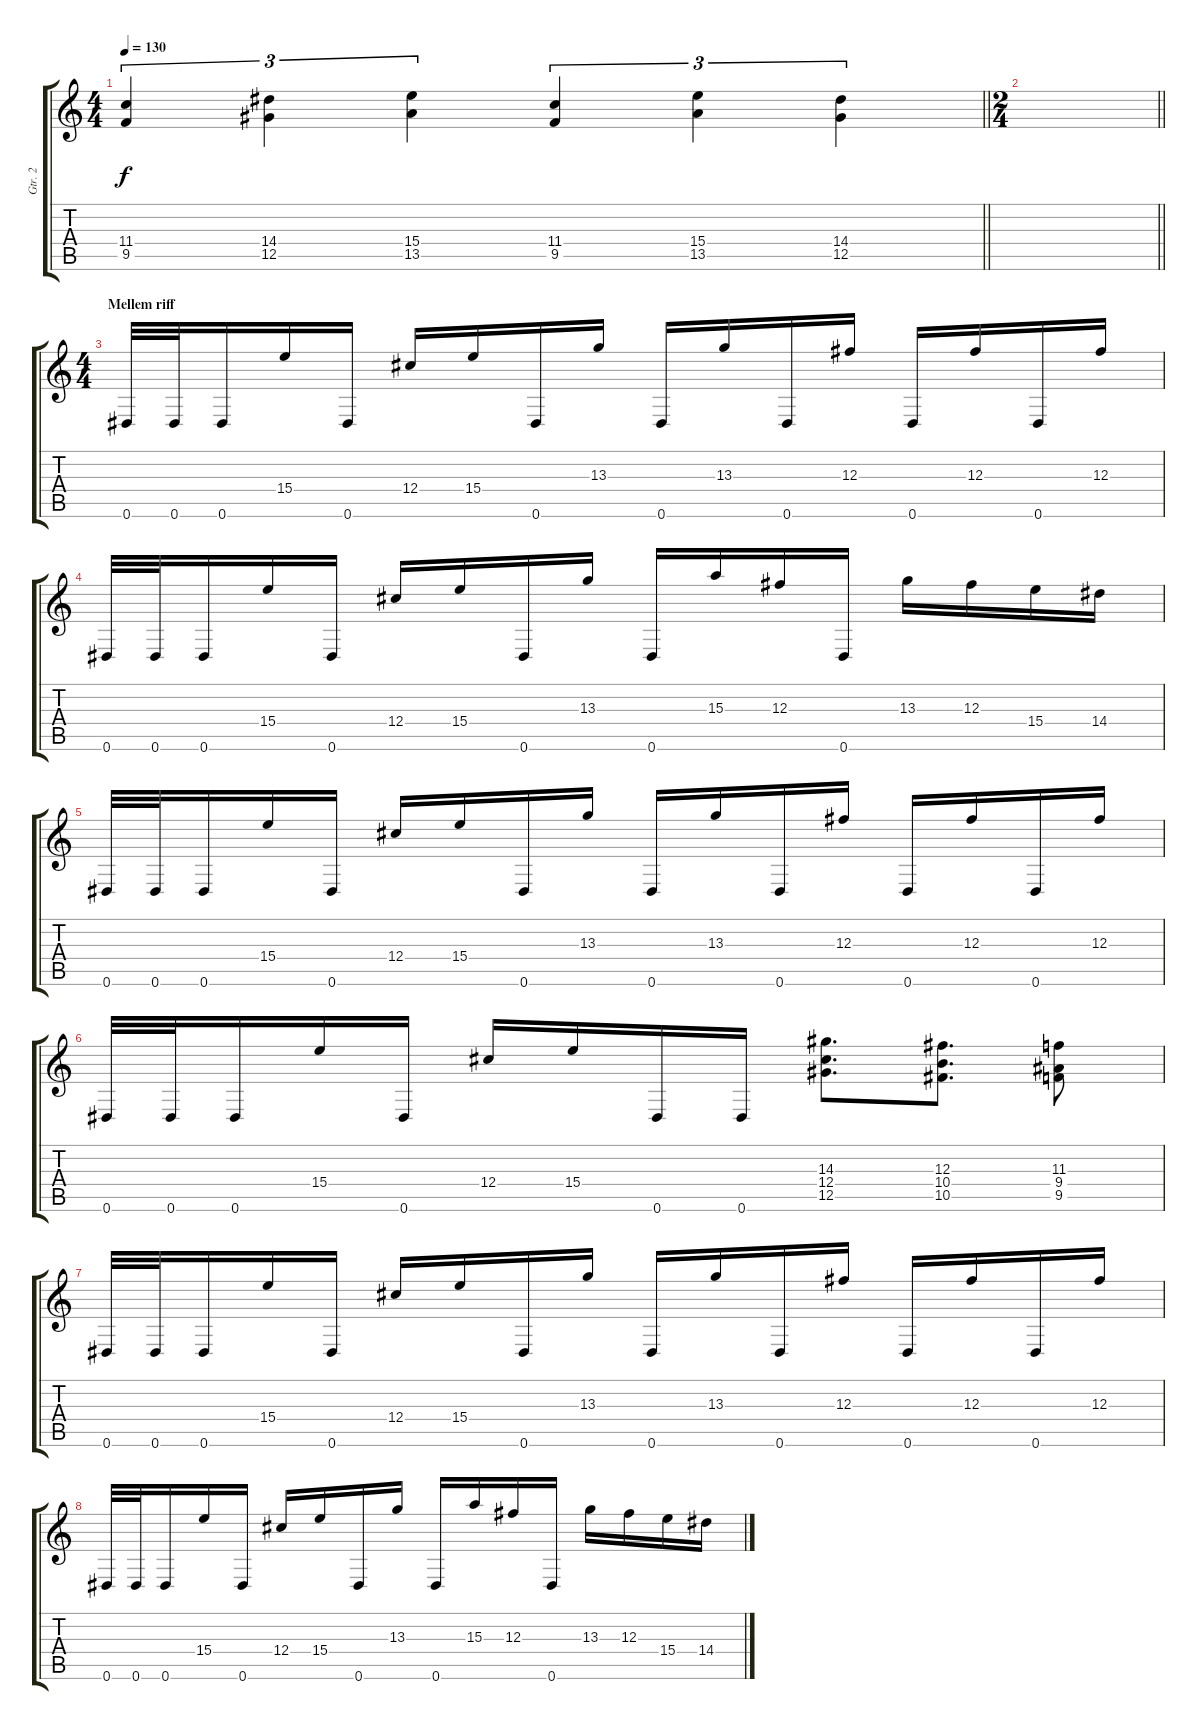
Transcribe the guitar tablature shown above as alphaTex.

\track ("Gtr. 2" "Gtr. 2") {instrument distortionguitar}
\staff {score tabs}
\tuning (Eb4 Bb3 Gb3 Db3 Ab2 Eb2) {hide}
\ts (4 4)
\tempo 130
\clef g2
\barLineRight lightlight
\ks c
(11.4 9.5).4{tu (3 2) dy f} (14.4 12.5).4{tu (3 2)} (15.4 13.5).4{tu (3 2)} (11.4 9.5).4{tu (3 2)} (15.4 13.5).4{tu (3 2)} (14.4 12.5).4{tu (3 2)} |
\ts (2 4)
\barLineRight lightlight
|
\ts (4 4)
\section ("" "Mellem riff")
0.6.32 0.6.32 0.6.16 15.4.16 0.6.16 12.4.16 15.4.16 0.6.16 13.3.16 0.6.16 13.3.16 0.6.16 12.3.16 0.6.16 12.3.16 0.6.16 12.3.16 |
0.6.32 0.6.32 0.6.16 15.4.16 0.6.16 12.4.16 15.4.16 0.6.16 13.3.16 0.6.16 15.3.16 12.3.16 0.6.16 13.3.16 12.3.16 15.4.16 14.4.16 |
0.6.32 0.6.32 0.6.16 15.4.16 0.6.16 12.4.16 15.4.16 0.6.16 13.3.16 0.6.16 13.3.16 0.6.16 12.3.16 0.6.16 12.3.16 0.6.16 12.3.16 |
0.6.32 0.6.32 0.6.16 15.4.16 0.6.16 12.4.16 15.4.16 0.6.16 0.6.16 (14.3 12.4 12.5).8{d} (12.3 10.4 10.5).8{d} (11.3 9.4 9.5).8 |
0.6.32 0.6.32 0.6.16 15.4.16 0.6.16 12.4.16 15.4.16 0.6.16 13.3.16 0.6.16 13.3.16 0.6.16 12.3.16 0.6.16 12.3.16 0.6.16 12.3.16 |
0.6.32 0.6.32 0.6.16 15.4.16 0.6.16 12.4.16 15.4.16 0.6.16 13.3.16 0.6.16 15.3.16 12.3.16 0.6.16 13.3.16 12.3.16 15.4.16 14.4.16
